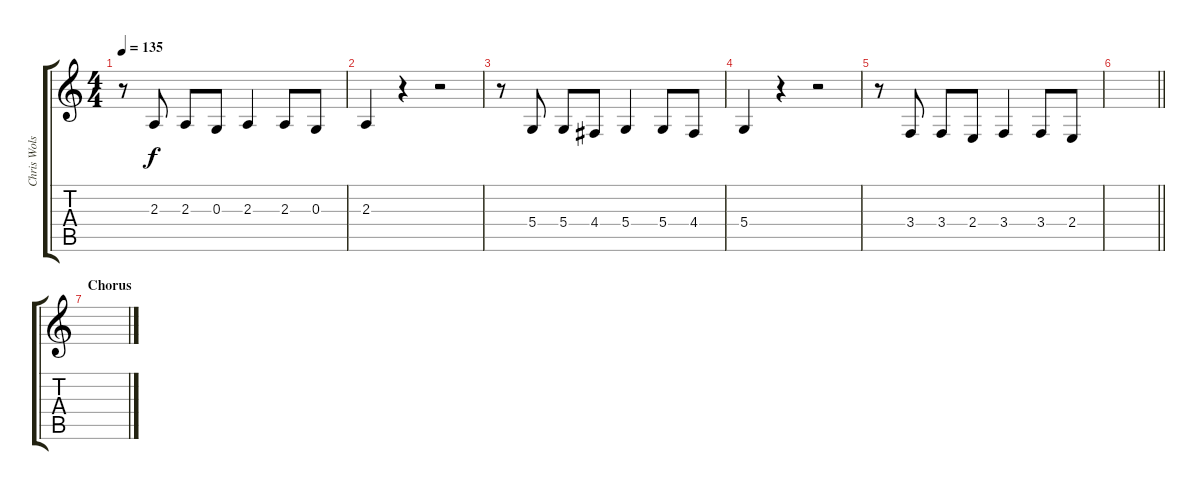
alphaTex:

\track ("Chris Wolstenholme (Backing Vocals 2)" "Chris Wols") {instrument baritonesax}
\staff {score tabs}
\tuning (E4 B3 G3 D3 A2 E2) {hide}
\ts (4 4)
\tempo 135
\clef g2
\ks c
r.8{dy f} 2.3.8 2.3.8 0.3.8 2.3.4 2.3.8 0.3.8 |
2.3.4 r.4 r.2 |
r.8 5.4.8 5.4.8 4.4.8 5.4.4 5.4.8 4.4.8 |
5.4.4 r.4 r.2 |
r.8 3.4.8 3.4.8 2.4.8 3.4.4 3.4.8 2.4.8 |
\barLineRight lightlight
|
\section ("" "Chorus")
